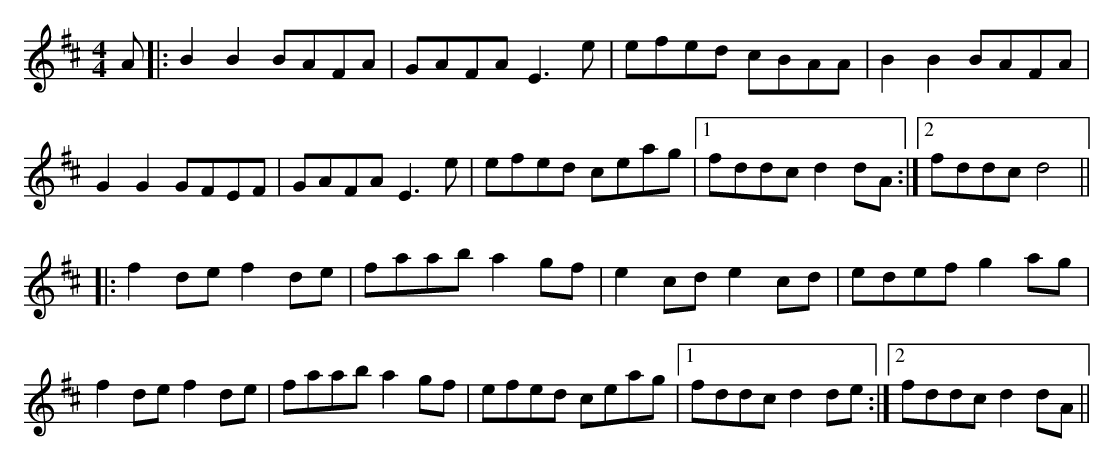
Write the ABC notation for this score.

X:1
M:4/4
K:D
A|:B2B2 BAFA|GAFA E3e|efed cBAA|B2B2 BAFA|
G2G2 GFEF|GAFA E3e|efed ceag|1 fddc d2dA:|2 fddc d4||
|:f2de f2de|faab a2gf|e2cd e2cd|edef g2ag|
f2de f2de|faab a2gf|efed ceag|1 fddc d2de:|2 fddc d2dA||
